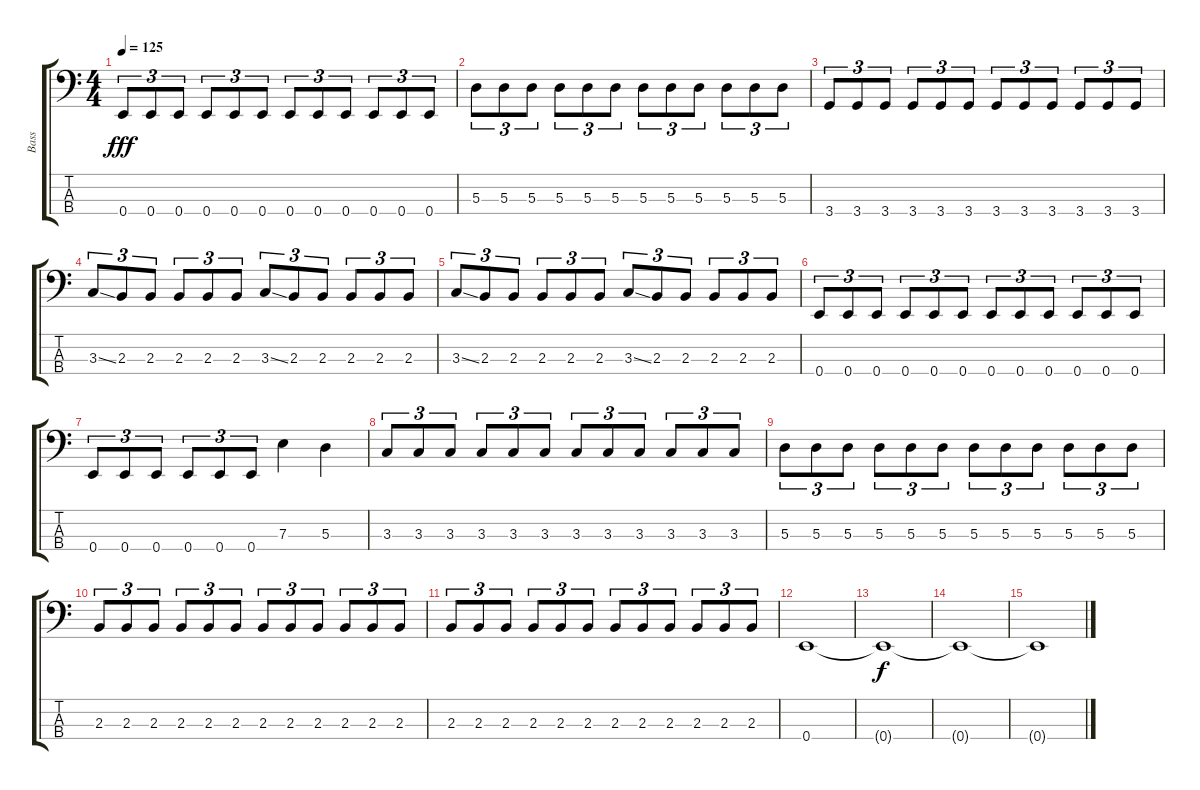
\track ("Bass" "Bass") {instrument electricbasspick}
\staff {score tabs}
\tuning (G2 D2 A1 E1) {hide}
\ts (4 4)
\tempo 125
\clef f4
\ks c
0.4.8{tu (3 2) dy fff} 0.4.8{tu (3 2)} 0.4.8{tu (3 2)} 0.4.8{tu (3 2)} 0.4.8{tu (3 2)} 0.4.8{tu (3 2)} 0.4.8{tu (3 2)} 0.4.8{tu (3 2)} 0.4.8{tu (3 2)} 0.4.8{tu (3 2)} 0.4.8{tu (3 2)} 0.4.8{tu (3 2)} |
5.3.8{tu (3 2)} 5.3.8{tu (3 2)} 5.3.8{tu (3 2)} 5.3.8{tu (3 2)} 5.3.8{tu (3 2)} 5.3.8{tu (3 2)} 5.3.8{tu (3 2)} 5.3.8{tu (3 2)} 5.3.8{tu (3 2)} 5.3.8{tu (3 2)} 5.3.8{tu (3 2)} 5.3.8{tu (3 2)} |
3.4.8{tu (3 2)} 3.4.8{tu (3 2)} 3.4.8{tu (3 2)} 3.4.8{tu (3 2)} 3.4.8{tu (3 2)} 3.4.8{tu (3 2)} 3.4.8{tu (3 2)} 3.4.8{tu (3 2)} 3.4.8{tu (3 2)} 3.4.8{tu (3 2)} 3.4.8{tu (3 2)} 3.4.8{tu (3 2)} |
3.3{ss}.8{tu (3 2)} 2.3.8{tu (3 2)} 2.3.8{tu (3 2)} 2.3.8{tu (3 2)} 2.3.8{tu (3 2)} 2.3.8{tu (3 2)} 3.3{ss}.8{tu (3 2)} 2.3.8{tu (3 2)} 2.3.8{tu (3 2)} 2.3.8{tu (3 2)} 2.3.8{tu (3 2)} 2.3.8{tu (3 2)} |
3.3{ss}.8{tu (3 2)} 2.3.8{tu (3 2)} 2.3.8{tu (3 2)} 2.3.8{tu (3 2)} 2.3.8{tu (3 2)} 2.3.8{tu (3 2)} 3.3{ss}.8{tu (3 2)} 2.3.8{tu (3 2)} 2.3.8{tu (3 2)} 2.3.8{tu (3 2)} 2.3.8{tu (3 2)} 2.3.8{tu (3 2)} |
0.4.8{tu (3 2)} 0.4.8{tu (3 2)} 0.4.8{tu (3 2)} 0.4.8{tu (3 2)} 0.4.8{tu (3 2)} 0.4.8{tu (3 2)} 0.4.8{tu (3 2)} 0.4.8{tu (3 2)} 0.4.8{tu (3 2)} 0.4.8{tu (3 2)} 0.4.8{tu (3 2)} 0.4.8{tu (3 2)} |
0.4.8{tu (3 2)} 0.4.8{tu (3 2)} 0.4.8{tu (3 2)} 0.4.8{tu (3 2)} 0.4.8{tu (3 2)} 0.4.8{tu (3 2)} 7.3.4 5.3.4 |
3.3.8{tu (3 2)} 3.3.8{tu (3 2)} 3.3.8{tu (3 2)} 3.3.8{tu (3 2)} 3.3.8{tu (3 2)} 3.3.8{tu (3 2)} 3.3.8{tu (3 2)} 3.3.8{tu (3 2)} 3.3.8{tu (3 2)} 3.3.8{tu (3 2)} 3.3.8{tu (3 2)} 3.3.8{tu (3 2)} |
5.3.8{tu (3 2)} 5.3.8{tu (3 2)} 5.3.8{tu (3 2)} 5.3.8{tu (3 2)} 5.3.8{tu (3 2)} 5.3.8{tu (3 2)} 5.3.8{tu (3 2)} 5.3.8{tu (3 2)} 5.3.8{tu (3 2)} 5.3.8{tu (3 2)} 5.3.8{tu (3 2)} 5.3.8{tu (3 2)} |
2.3.8{tu (3 2)} 2.3.8{tu (3 2)} 2.3.8{tu (3 2)} 2.3.8{tu (3 2)} 2.3.8{tu (3 2)} 2.3.8{tu (3 2)} 2.3.8{tu (3 2)} 2.3.8{tu (3 2)} 2.3.8{tu (3 2)} 2.3.8{tu (3 2)} 2.3.8{tu (3 2)} 2.3.8{tu (3 2)} |
2.3.8{tu (3 2)} 2.3.8{tu (3 2)} 2.3.8{tu (3 2)} 2.3.8{tu (3 2)} 2.3.8{tu (3 2)} 2.3.8{tu (3 2)} 2.3.8{tu (3 2)} 2.3.8{tu (3 2)} 2.3.8{tu (3 2)} 2.3.8{tu (3 2)} 2.3.8{tu (3 2)} 2.3.8{tu (3 2)} |
0.4.1 |
0.4{t}.1{dy f} |
0.4{t}.1 |
0.4{t}.1
